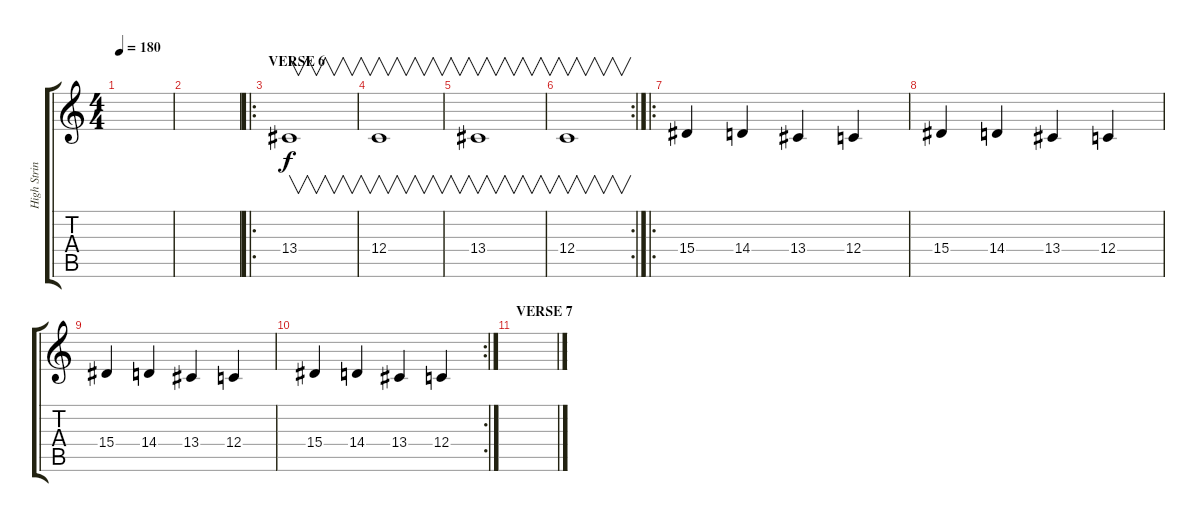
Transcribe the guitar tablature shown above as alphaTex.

\track ("High Strings" "High Strin") {instrument stringensemble1}
\staff {score tabs}
\tuning (D4 A3 F3 C3 G2 C2) {hide}
\ts (4 4)
\tempo 180
\clef g2
\ks c
|
|
\ro
\section ("" "VERSE 6")
13.4.1{v} |
12.4.1{v} |
13.4.1{v} |
\rc 2
12.4.1{v} |
\ro
15.4.4 14.4.4 13.4.4 12.4.4 |
15.4.4 14.4.4 13.4.4 12.4.4 |
15.4.4 14.4.4 13.4.4 12.4.4 |
\rc 2
15.4.4 14.4.4 13.4.4 12.4.4 |
\section ("" "VERSE 7")
